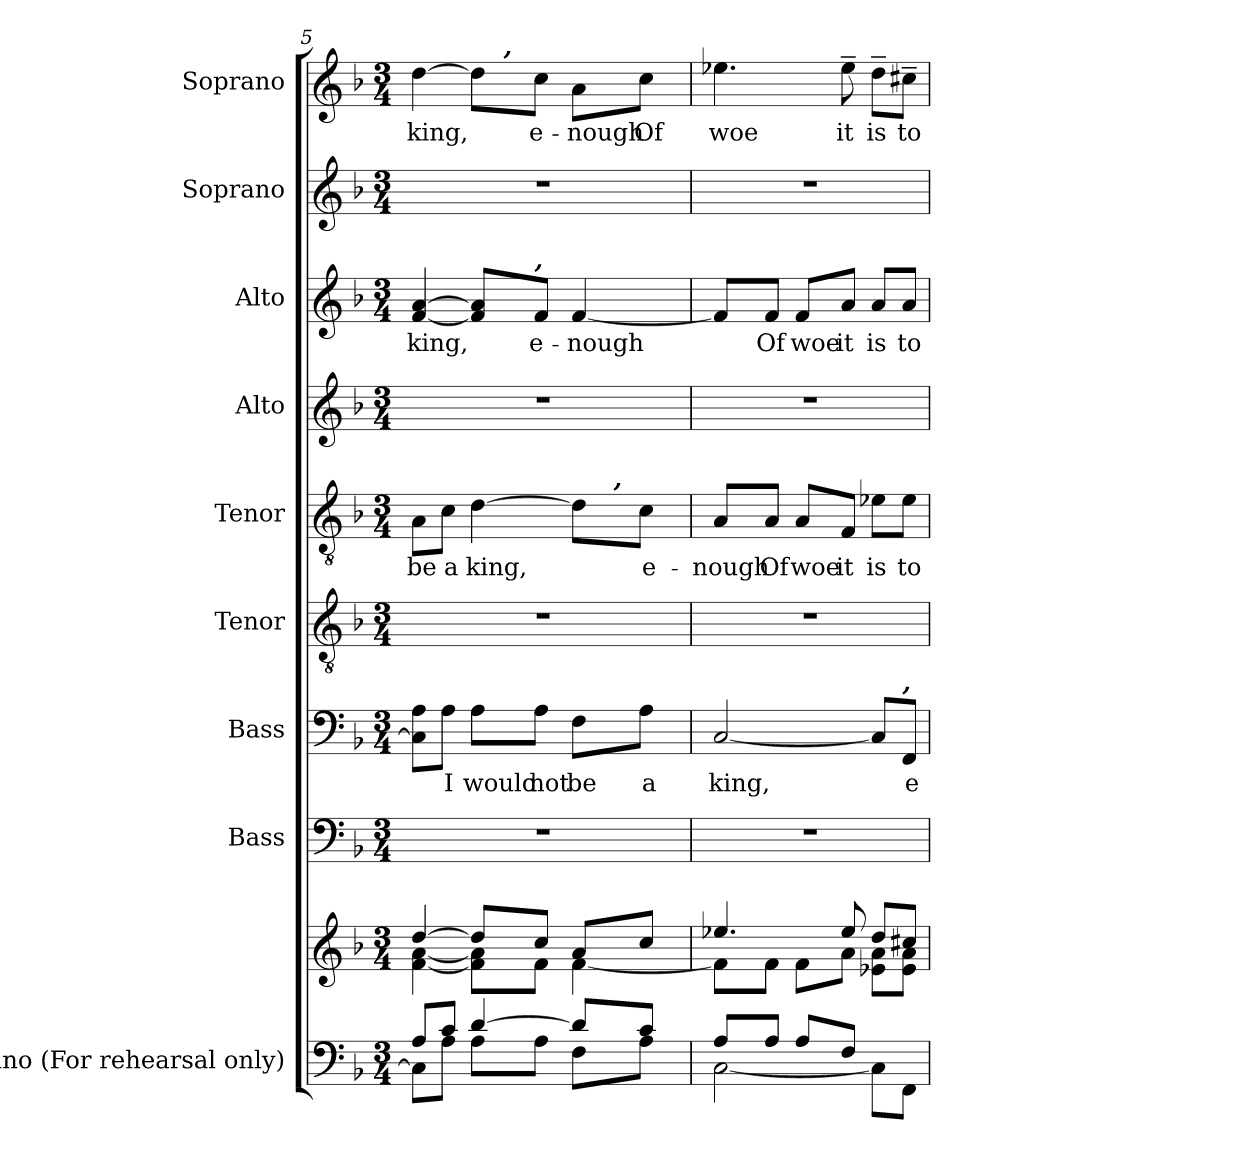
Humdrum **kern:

**kern	**kern	**kern	**kern	**text	**kern	**kern	**text	**kern	**kern	**text	**kern	**kern	**text
*part9	*part9	*part8	*part7	*part7	*part6	*part5	*part5	*part4	*part3	*part3	*part2	*part1	*part1
*staff10	*staff9	*staff8	*staff7	*staff7	*staff6	*staff5	*staff5	*staff4	*staff3	*staff3	*staff2	*staff1	*staff1
*I"Piano (For rehearsal only)	*	*I"Bass	*I"Bass	*	*I"Tenor	*I"Tenor	*	*I"Alto	*I"Alto	*	*I"Soprano	*I"Soprano	*
*I'Pno.	*	*I'B.	*I'B.	*	*I'T.	*I'T.	*	*I'A.	*I'A.	*	*I'S.	*I'S.	*
*clefF4	*clefG2	*clefF4	*clefF4	*	*clefGv2	*clefGv2	*	*clefG2	*clefG2	*	*clefG2	*clefG2	*
*	*	*	*	*	*ITrd7c12	*ITrd7c12	*	*	*	*	*	*	*
*k[b-]	*k[b-]	*k[b-]	*k[b-]	*	*k[b-]	*k[b-]	*	*k[b-]	*k[b-]	*	*k[b-]	*k[b-]	*
*F:	*F:	*F:	*F:	*	*F:	*F:	*	*F:	*F:	*	*F:	*F:	*
*M3/4	*M3/4	*M3/4	*M3/4	*	*M3/4	*M3/4	*	*M3/4	*M3/4	*	*M3/4	*M3/4	*
=5	=5	=5	=5	=5	=5	=5	=5	=5	=5	=5	=5	=5	=5
*^	*^	*	*	*	*	*	*	*	*	*	*	*	*
!	!	!	!	!LO:N:vis=1	!	!	!LO:N:vis=1	!	!	!	!	!	!	!	!
!	!	!	!	!	!	!	!	!	!LO:LY:b:color=#000000	!LO:N:vis=1	!	!	!	!	!
!	!	!	!	!	!	!	!	!	!	!	!	!LO:LY:b:color=#000000	!LO:N:vis=1	!	!
!	!	!	!	!	!	!	!	!	!	!	!	!	!	!	!LO:LY:b:color=#000000
*	*	*	*	*	*	*	*	*^	*	*	*	*	*	*^	*
8Ai/L	8Ci\L]	[>4ddi/	[<4fi\ [<4ai	2.r	8Ci\] 8AiL	.	2.r	8AAi\L	2ryy	be	2.r	[<4fi/ [>4ai	king,	2.r	[>4ddi\	4ryy	king,
!	!	!	!	!	!	!LO:LY:b:color=#000000	!	!	!	!	!	!	!	!	!	!	!
!	!	!	!	!	!	!	!	!	!	!LO:LY:b:color=#000000	!	!	!	!	!	!	!
8ci/J	8Ai\J	.	.	.	8Ai\J	I	.	8Ci\J	.	a	.	.	.	.	.	.	.
!	!	!	!	!	!	!LO:LY:b:color=#000000	!	!	!	!	!	!	!	!	!	!	!
!	!	!	!	!	!	!	!	!	!	!LO:LY:b:color=#000000	!	!	!	!	!	!	!
[>4di/	8Ai\L	8ddi/L]	8fi\] 8ai]L	.	8Ai\L	would	.	[>4Di\	.	king,	.	8fi/] 8ai]L	.	.	8ddi\L]	16ryy	.
.	.	.	.	.	.	.	.	.	.	.	.	.	.	.	.	1024ryy	.
!	!	!	!	!	!	!	!	!	!	!	!	!	!	!	!	!LO:TX:a:Bi:t=,	!
.	.	.	.	.	.	.	.	.	.	.	.	.	.	.	.	4ryy	.
!	!	!	!	!	!	!LO:LY:b:color=#000000	!	!	!	!	!	!	!	!	!	!	!
!	!	!	!	!	!	!	!	!	!	!	!	!	!LO:LY:b:color=#000000	!	!	!	!
!	!	!	!	!	!	!	!	!	!	!	!	!LO:TX:a:Bi:t=,	!	!	!	!	!
!	!	!	!	!	!	!	!	!	!	!	!	!	!	!	!	!	!LO:LY:b:color=#000000
.	8Ai\J	8cci/J	8fi\J	.	8Ai\J	not	.	.	.	.	.	8fi/J	e-	.	8cci\J	.	e-
!	!	!	!	!	!	!LO:LY:b:color=#000000	!	!	!	!	!	!	!	!	!	!	!
!	!	!	!	!	!	!	!	!	!	!	!	!	!LO:LY:b:color=#000000	!	!	!	!
!	!	!	!	!	!	!	!	!	!	!	!	!	!	!	!	!	!LO:LY:b:color=#000000
8di/L]	8Fi\L	8ai/L	[<4fi\	.	8Fi\L	be	.	8Di\L]	16ryy	.	.	[<4fi/	-nough	.	8ai\L	.	-nough
.	.	.	.	.	.	.	.	.	128ryy	.	.	.	.	.	.	.	.
.	.	.	.	.	.	.	.	.	.	.	.	.	.	.	.	8ryy	.
.	.	.	.	.	.	.	.	.	512.ryy	.	.	.	.	.	.	.	.
!	!	!	!	!	!	!	!	!	!LO:TX:a:Bi:t=,	!	!	!	!	!	!	!	!
.	.	.	.	.	.	.	.	.	8ryy	.	.	.	.	.	.	.	.
!	!	!	!	!	!	!LO:LY:b:color=#000000	!	!	!	!	!	!	!	!	!	!	!
!	!	!	!	!	!	!	!	!	!	!LO:LY:b:color=#000000	!	!	!	!	!	!	!
!	!	!	!	!	!	!	!	!	!	!	!	!	!	!	!	!	!LO:LY:b:color=#000000
8ci/J	8Ai\J	8cci/J	.	.	8Ai\J	a	.	8Ci\J	.	e-	.	.	.	.	8cci\J	.	Of
.	.	.	.	.	.	.	.	.	.	.	.	.	.	.	.	32ryy	.
.	.	.	.	.	.	.	.	.	32ryy	.	.	.	.	.	.	.	.
.	.	.	.	.	.	.	.	.	.	.	.	.	.	.	.	64ryy	.
.	.	.	.	.	.	.	.	.	64ryy	.	.	.	.	.	.	.	.
.	.	.	.	.	.	.	.	.	.	.	.	.	.	.	.	128...ryy	.
.	.	.	.	.	.	.	.	.	256ryy	.	.	.	.	.	.	.	.
.	.	.	.	.	.	.	.	.	1024ryy	.	.	.	.	.	.	.	.
!!LO:LB:g=z
=6	=6	=6	=6	=6	=6	=6	=6	=6	=6	=6	=6	=6	=6	=6	=6	=6	=6
!	!	!	!	!LO:N:vis=1	!	!	!	!	!	!	!	!	!	!	!	!	!
*	*	*	*	*	*	*	*	*v	*v	*	*	*	*	*	*v	*v	*
*	*	*	*	*	*	*	*	*^	*	*	*	*	*	*^	*
!	!	!	!	!	!	!LO:LY:b:color=#000000	!LO:N:vis=1	!	!	!	!	!	!	!	!	!	!
*	*	*	*	*	*	*	*	*v	*v	*	*	*	*	*	*v	*v	*
*	*	*	*	*	*	*	*	*^	*	*	*	*	*	*^	*
!	!	!	!	!	!	!	!	!	!	!LO:LY:b:color=#000000	!LO:N:vis=1	!	!	!LO:N:vis=1	!	!	!
*	*	*	*	*	*	*	*	*v	*v	*	*	*	*	*	*v	*v	*
*	*	*	*	*	*	*	*	*^	*	*	*	*	*	*^	*
!	!	!	!	!	!	!	!	!	!	!	!	!	!	!	!	!	!LO:LY:b:color=#000000
*	*	*	*	*	*	*	*	*v	*v	*	*	*	*	*	*v	*v	*
8Ai/L	[<2Ci\	4.ee-Xi/	8fi\L]	2.r	[<2Ci/	king,	2.r	8AAi/L	-nough	2.r	8fi/L]	.	2.r	4.ee-Xi\	woe
!	!	!	!	!	!	!	!	!	!LO:LY:b:color=#000000	!	!	!	!	!	!
!	!	!	!	!	!	!	!	!	!	!	!	!LO:LY:b:color=#000000	!	!	!
8Ai/J	.	.	8fi\J	.	.	.	.	8AAi/J	Of	.	8fi/J	Of	.	.	.
!	!	!	!	!	!	!	!	!	!LO:LY:b:color=#000000	!	!	!	!	!	!
!	!	!	!	!	!	!	!	!	!	!	!	!LO:LY:b:color=#000000	!	!	!
8Ai/L	.	.	8fi\L	.	.	.	.	8AAi/L	woe	.	8fi/L	woe	.	.	.
!	!	!	!	!	!	!	!	!	!LO:LY:b:color=#000000	!	!	!	!	!	!
!	!	!	!	!	!	!	!	!	!	!	!	!LO:LY:b:color=#000000	!	!	!
!	!	!	!	!	!	!	!	!	!	!	!	!	!	!	!LO:LY:b:color=#000000
8Fi/J	.	8ee-i/	8ai\J	.	.	.	.	8FFi/J	it	.	8ai/J	it	.	8ee-~i\	it
!	!	!	!	!	!	!	!	!	!LO:LY:b:color=#000000	!	!	!	!	!	!
!	!	!	!	!	!	!	!	!	!	!	!	!LO:LY:b:color=#000000	!	!	!
!	!	!	!	!	!	!	!	!	!	!	!	!	!	!	!LO:LY:b:color=#000000
4ryy	8Ci\L]	8ddi/L	8e-Xi\ 8aiL	.	8Ci/L]	.	.	8E-Xi\L	is	.	8ai/L	is	.	8dd~i\L	is
!	!	!	!	!	!	!LO:LY:b:color=#000000	!	!	!	!	!	!	!	!	!
!	!	!	!	!	!	!	!	!	!LO:LY:b:color=#000000	!	!	!	!	!	!
!	!	!	!	!	!	!	!	!	!	!	!	!LO:LY:b:color=#000000	!	!	!
!	!	!	!	!	!LO:TX:a:Bi:t=,	!	!	!	!	!	!	!	!	!	!
!	!	!	!	!	!	!	!	!	!	!	!	!	!	!	!LO:LY:b:color=#000000
.	8FFi\J	8cc#Xi/J	8e-i\ 8aiJ	.	8FFi/J	e-	.	8E-i\J	to	.	8ai/J	to	.	8cc#X~i\J	to
*v	*v	*	*	*	*	*	*	*	*	*	*	*	*	*	*
*	*v	*v	*	*	*	*	*	*	*	*	*	*	*	*
=	=	=	=	=	=	=	=	=	=	=	=	=	=
*-	*-	*-	*-	*-	*-	*-	*-	*-	*-	*-	*-	*-	*-
